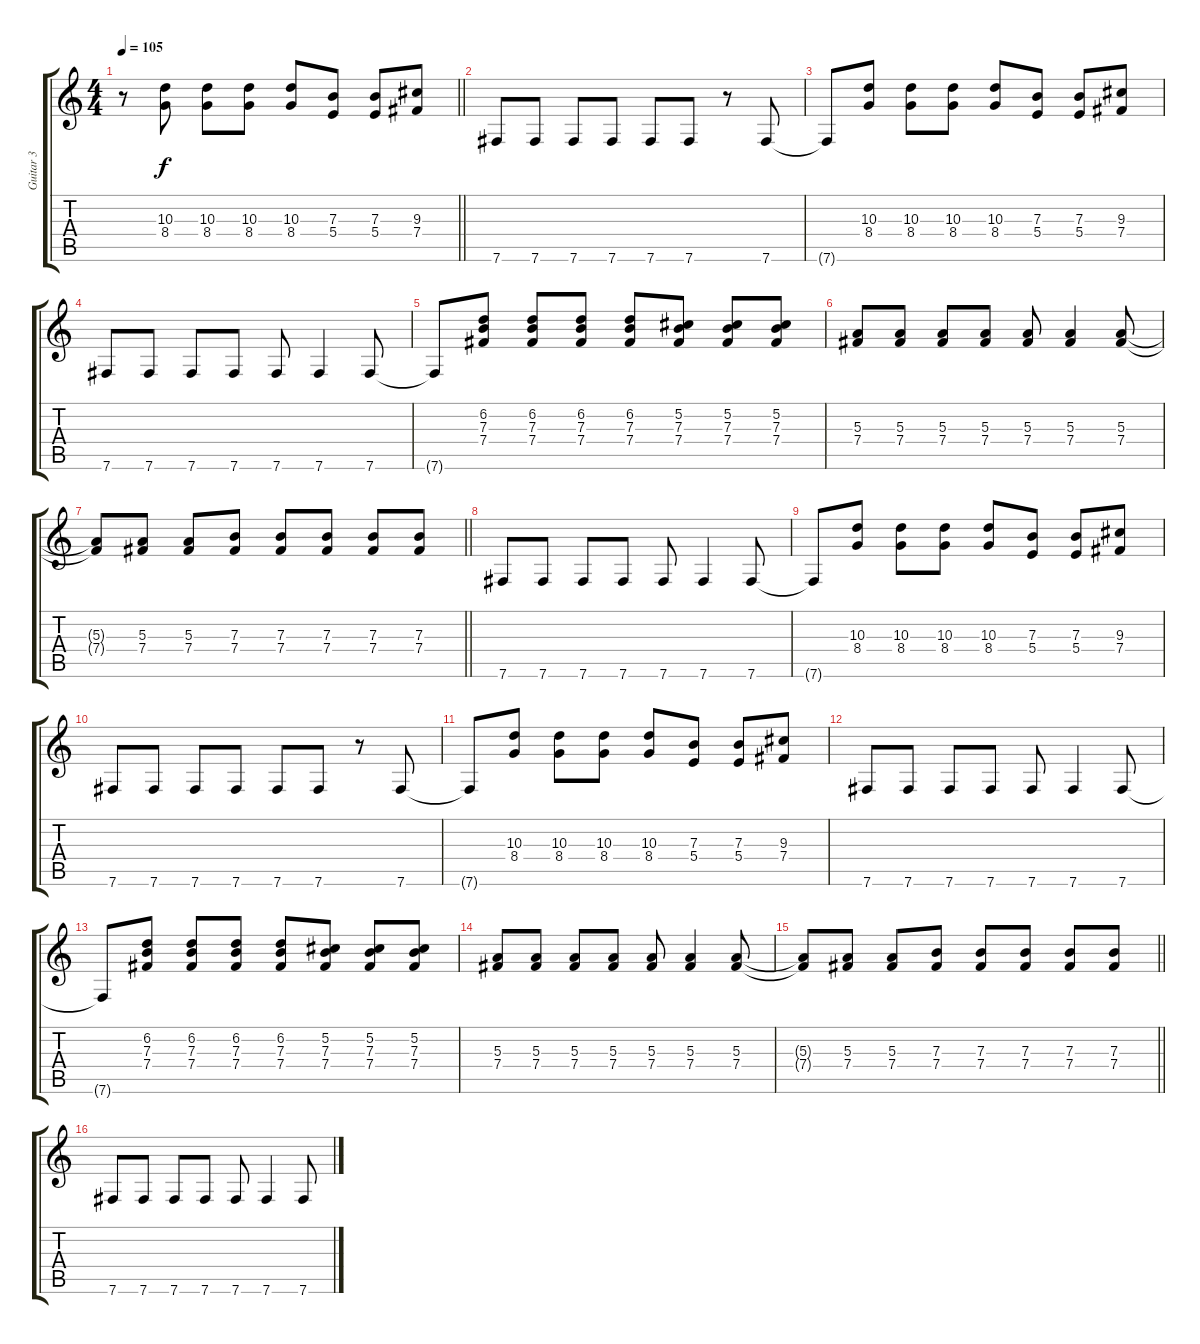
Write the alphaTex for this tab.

\track ("Guitar 3" "Guitar 3") {instrument overdrivenguitar}
\staff {score tabs}
\tuning (Db4 Ab3 E3 B2 Gb2 B1) {hide}
\ts (4 4)
\tempo 105
\clef g2
\barLineRight lightlight
\ks c
r.8{dy f volume 6} (10.3 8.4).8 (10.3 8.4).8 (10.3 8.4).8 (10.3 8.4).8 (7.3 5.4).8 (7.3 5.4).8 (9.3 7.4).8 |
\section ("" "")
7.6.8{volume 13 instrument distortionguitar} 7.6.8 7.6.8 7.6.8 7.6.8 7.6.8 r.8 7.6.8 |
7.6{t}.8 (10.3 8.4).8 (10.3 8.4).8 (10.3 8.4).8 (10.3 8.4).8 (7.3 5.4).8 (7.3 5.4).8 (9.3 7.4).8 |
7.6.8 7.6.8 7.6.8 7.6.8 7.6.8 7.6.4 7.6.8 |
7.6{t}.8 (6.2 7.3 7.4).8 (6.2 7.3 7.4).8 (6.2 7.3 7.4).8 (6.2 7.3 7.4).8 (5.2 7.3 7.4).8 (5.2 7.3 7.4).8 (5.2 7.3 7.4).8 |
(5.3 7.4).8 (5.3 7.4).8 (5.3 7.4).8 (5.3 7.4).8 (5.3 7.4).8 (5.3 7.4).4 (5.3 7.4).8 |
\barLineRight lightlight
(5.3{t} 7.4{t}).8 (5.3 7.4).8 (5.3 7.4).8 (7.3 7.4).8 (7.3 7.4).8 (7.3 7.4).8 (7.3 7.4).8 (7.3 7.4).8 |
7.6.8 7.6.8 7.6.8 7.6.8 7.6.8 7.6.4 7.6.8 |
7.6{t}.8 (10.3 8.4).8 (10.3 8.4).8 (10.3 8.4).8 (10.3 8.4).8 (7.3 5.4).8 (7.3 5.4).8 (9.3 7.4).8 |
7.6.8{instrument distortionguitar} 7.6.8 7.6.8 7.6.8 7.6.8 7.6.8 r.8 7.6.8 |
7.6{t}.8 (10.3 8.4).8 (10.3 8.4).8 (10.3 8.4).8 (10.3 8.4).8 (7.3 5.4).8 (7.3 5.4).8 (9.3 7.4).8 |
7.6.8 7.6.8 7.6.8 7.6.8 7.6.8 7.6.4 7.6.8 |
7.6{t}.8 (6.2 7.3 7.4).8 (6.2 7.3 7.4).8 (6.2 7.3 7.4).8 (6.2 7.3 7.4).8 (5.2 7.3 7.4).8 (5.2 7.3 7.4).8 (5.2 7.3 7.4).8 |
(5.3 7.4).8 (5.3 7.4).8 (5.3 7.4).8 (5.3 7.4).8 (5.3 7.4).8 (5.3 7.4).4 (5.3 7.4).8 |
\barLineRight lightlight
(5.3{t} 7.4{t}).8 (5.3 7.4).8 (5.3 7.4).8 (7.3 7.4).8 (7.3 7.4).8 (7.3 7.4).8 (7.3 7.4).8 (7.3 7.4).8 |
7.6.8 7.6.8 7.6.8 7.6.8 7.6.8 7.6.4 7.6.8
